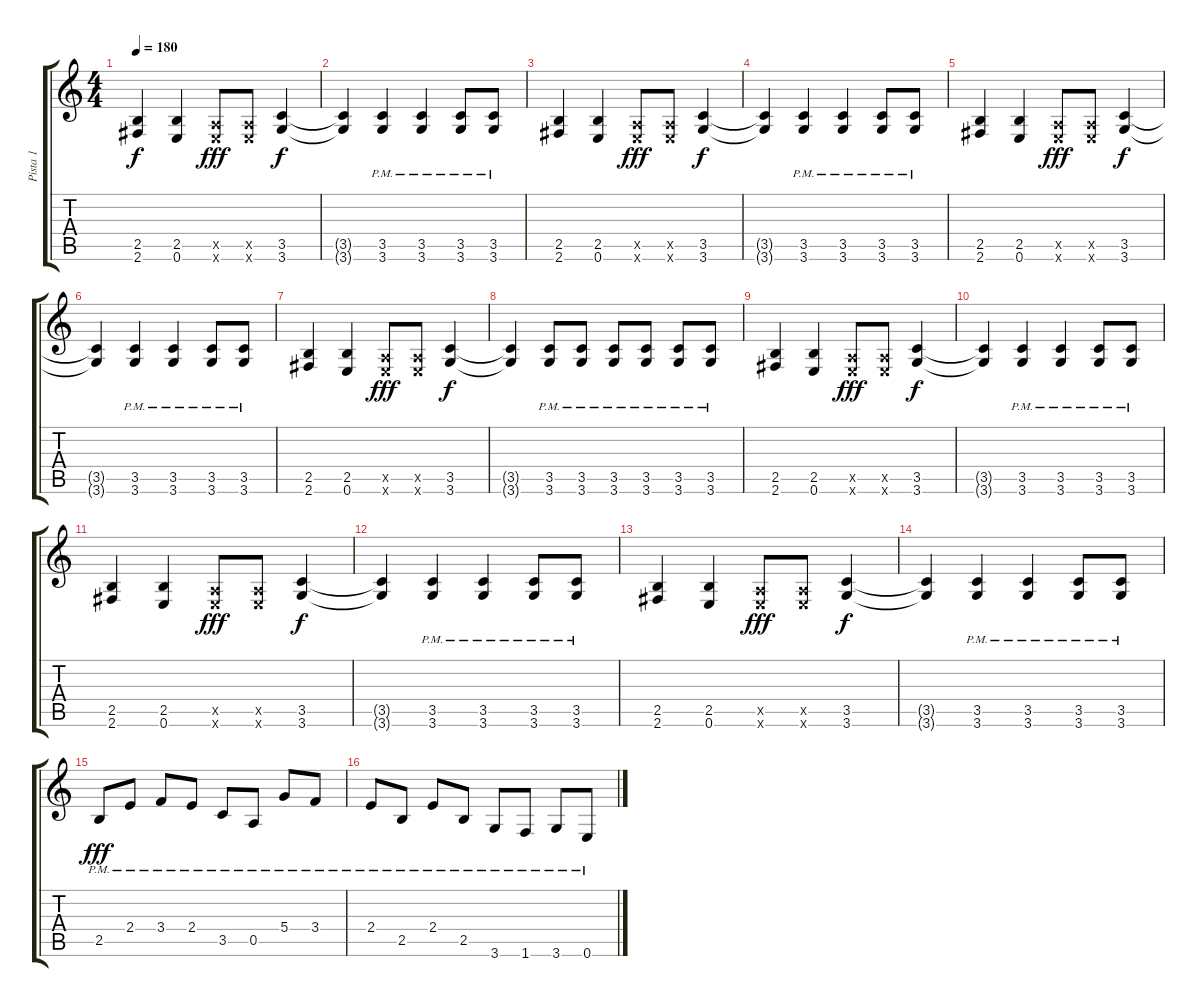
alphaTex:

\track ("Pista 1" "Pista 1") {instrument distortionguitar}
\staff {score tabs}
\tuning (E4 B3 G3 D3 A2 E2) {hide}
\ts (4 4)
\tempo 180
\clef g2
\ks c
(2.5 2.6).4{dy f} (2.5 0.6).4 (0.5{x} 0.6{x}).8{dy fff} (0.5{x} 0.6{x}).8 (3.5 3.6).4{dy f} |
(3.5{t} 3.6{t}).4 (3.5{pm} 3.6{pm}).4 (3.5{pm} 3.6{pm}).4 (3.5{pm} 3.6{pm}).8 (3.5{pm} 3.6{pm}).8 |
(2.5 2.6).4 (2.5 0.6).4 (0.5{x} 0.6{x}).8{dy fff} (0.5{x} 0.6{x}).8 (3.5 3.6).4{dy f} |
(3.5{t} 3.6{t}).4 (3.5{pm} 3.6{pm}).4 (3.5{pm} 3.6{pm}).4 (3.5{pm} 3.6{pm}).8 (3.5{pm} 3.6{pm}).8 |
(2.5 2.6).4 (2.5 0.6).4 (0.5{x} 0.6{x}).8{dy fff} (0.5{x} 0.6{x}).8 (3.5 3.6).4{dy f} |
(3.5{t} 3.6{t}).4 (3.5{pm} 3.6{pm}).4 (3.5{pm} 3.6{pm}).4 (3.5{pm} 3.6{pm}).8 (3.5{pm} 3.6{pm}).8 |
(2.5 2.6).4 (2.5 0.6).4 (0.5{x} 0.6{x}).8{dy fff} (0.5{x} 0.6{x}).8 (3.5 3.6).4{dy f} |
(3.5{t} 3.6{t}).4 (3.5{pm} 3.6{pm}).8 (3.5{pm} 3.6{pm}).8 (3.5{pm} 3.6{pm}).8 (3.5{pm} 3.6{pm}).8 (3.5{pm} 3.6{pm}).8 (3.5{pm} 3.6{pm}).8 |
(2.5 2.6).4 (2.5 0.6).4 (0.5{x} 0.6{x}).8{dy fff} (0.5{x} 0.6{x}).8 (3.5 3.6).4{dy f} |
(3.5{t} 3.6{t}).4 (3.5{pm} 3.6{pm}).4 (3.5{pm} 3.6{pm}).4 (3.5{pm} 3.6{pm}).8 (3.5{pm} 3.6{pm}).8 |
(2.5 2.6).4 (2.5 0.6).4 (0.5{x} 0.6{x}).8{dy fff} (0.5{x} 0.6{x}).8 (3.5 3.6).4{dy f} |
(3.5{t} 3.6{t}).4 (3.5{pm} 3.6{pm}).4 (3.5{pm} 3.6{pm}).4 (3.5{pm} 3.6{pm}).8 (3.5{pm} 3.6{pm}).8 |
(2.5 2.6).4 (2.5 0.6).4 (0.5{x} 0.6{x}).8{dy fff} (0.5{x} 0.6{x}).8 (3.5 3.6).4{dy f} |
(3.5{t} 3.6{t}).4 (3.5{pm} 3.6{pm}).4 (3.5{pm} 3.6{pm}).4 (3.5{pm} 3.6{pm}).8 (3.5{pm} 3.6{pm}).8 |
2.5{pm}.8{dy fff} 2.4{pm}.8 3.4{pm}.8 2.4{pm}.8 3.5{pm}.8 0.5{pm}.8 5.4{pm}.8 3.4{pm}.8 |
2.4{pm}.8 2.5{pm}.8 2.4{pm}.8 2.5{pm}.8 3.6{pm}.8 1.6{pm}.8 3.6{pm}.8 0.6{pm}.8
